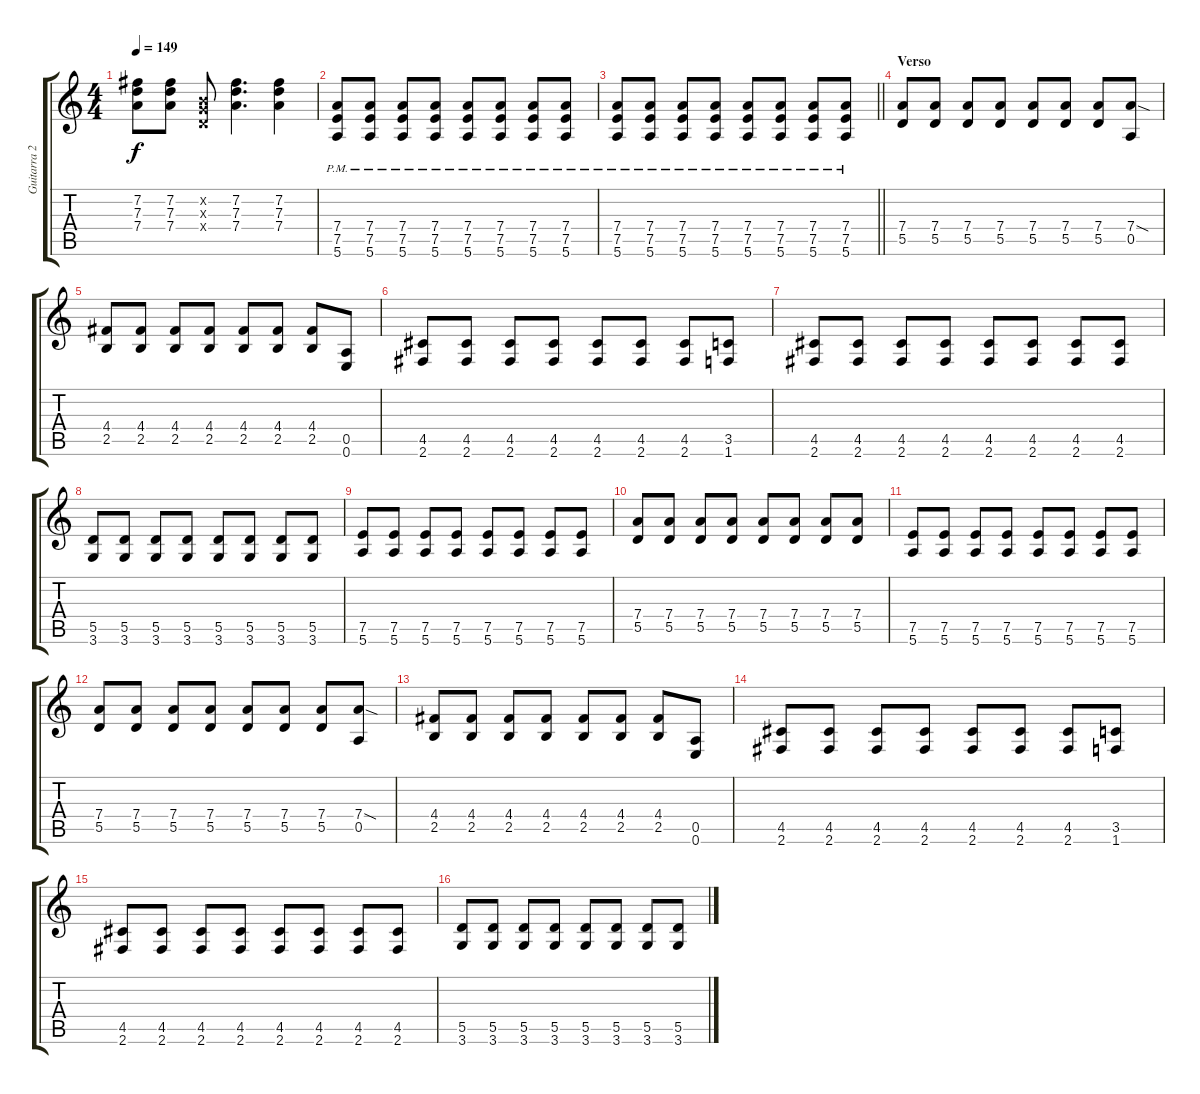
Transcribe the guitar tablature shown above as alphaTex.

\track ("Guitarra 2 RSE" "Guitarra 2") {instrument overdrivenguitar}
\staff {score tabs}
\tuning (E4 B3 G3 D3 A2 E2) {hide}
\ts (4 4)
\tempo 149
\clef g2
\ks c
(7.2 7.3 7.4).8{dy f} (7.2 7.3 7.4).8 (0.2{x} 0.3{x} 0.4{x}).8 (7.2 7.3 7.4).4{d} (7.2 7.3 7.4).4 |
(7.4{pm} 7.5{pm} 5.6{pm}).8 (7.4{pm} 7.5{pm} 5.6{pm}).8 (7.4{pm} 7.5{pm} 5.6{pm}).8 (7.4{pm} 7.5{pm} 5.6{pm}).8 (7.4{pm} 7.5{pm} 5.6{pm}).8 (7.4{pm} 7.5{pm} 5.6{pm}).8 (7.4{pm} 7.5{pm} 5.6{pm}).8 (7.4{pm} 7.5{pm} 5.6{pm}).8 |
\barLineRight lightlight
(7.4{pm} 7.5{pm} 5.6{pm}).8 (7.4{pm} 7.5{pm} 5.6{pm}).8 (7.4{pm} 7.5{pm} 5.6{pm}).8 (7.4{pm} 7.5{pm} 5.6{pm}).8 (7.4{pm} 7.5{pm} 5.6{pm}).8 (7.4{pm} 7.5{pm} 5.6{pm}).8 (7.4{pm} 7.5{pm} 5.6{pm}).8 (7.4{pm} 7.5{pm} 5.6{pm}).8 |
\section ("" "Verso")
(7.4 5.5).8 (7.4 5.5).8 (7.4 5.5).8 (7.4 5.5).8 (7.4 5.5).8 (7.4 5.5).8 (7.4 5.5).8 (7.4{sod} 0.5).8 |
(4.4 2.5).8 (4.4 2.5).8 (4.4 2.5).8 (4.4 2.5).8 (4.4 2.5).8 (4.4 2.5).8 (4.4 2.5).8 (0.5 0.6).8 |
(4.5 2.6).8 (4.5 2.6).8 (4.5 2.6).8 (4.5 2.6).8 (4.5 2.6).8 (4.5 2.6).8 (4.5 2.6).8 (3.5 1.6).8 |
(4.5 2.6).8 (4.5 2.6).8 (4.5 2.6).8 (4.5 2.6).8 (4.5 2.6).8 (4.5 2.6).8 (4.5 2.6).8 (4.5 2.6).8 |
(5.5 3.6).8 (5.5 3.6).8 (5.5 3.6).8 (5.5 3.6).8 (5.5 3.6).8 (5.5 3.6).8 (5.5 3.6).8 (5.5 3.6).8 |
(7.5 5.6).8 (7.5 5.6).8 (7.5 5.6).8 (7.5 5.6).8 (7.5 5.6).8 (7.5 5.6).8 (7.5 5.6).8 (7.5 5.6).8 |
(7.4 5.5).8 (7.4 5.5).8 (7.4 5.5).8 (7.4 5.5).8 (7.4 5.5).8 (7.4 5.5).8 (7.4 5.5).8 (7.4 5.5).8 |
(7.5 5.6).8 (7.5 5.6).8 (7.5 5.6).8 (7.5 5.6).8 (7.5 5.6).8 (7.5 5.6).8 (7.5 5.6).8 (7.5 5.6).8 |
(7.4 5.5).8 (7.4 5.5).8 (7.4 5.5).8 (7.4 5.5).8 (7.4 5.5).8 (7.4 5.5).8 (7.4 5.5).8 (7.4{sod} 0.5).8 |
(4.4 2.5).8 (4.4 2.5).8 (4.4 2.5).8 (4.4 2.5).8 (4.4 2.5).8 (4.4 2.5).8 (4.4 2.5).8 (0.5 0.6).8 |
(4.5 2.6).8 (4.5 2.6).8 (4.5 2.6).8 (4.5 2.6).8 (4.5 2.6).8 (4.5 2.6).8 (4.5 2.6).8 (3.5 1.6).8 |
(4.5 2.6).8 (4.5 2.6).8 (4.5 2.6).8 (4.5 2.6).8 (4.5 2.6).8 (4.5 2.6).8 (4.5 2.6).8 (4.5 2.6).8 |
(5.5 3.6).8 (5.5 3.6).8 (5.5 3.6).8 (5.5 3.6).8 (5.5 3.6).8 (5.5 3.6).8 (5.5 3.6).8 (5.5 3.6).8
